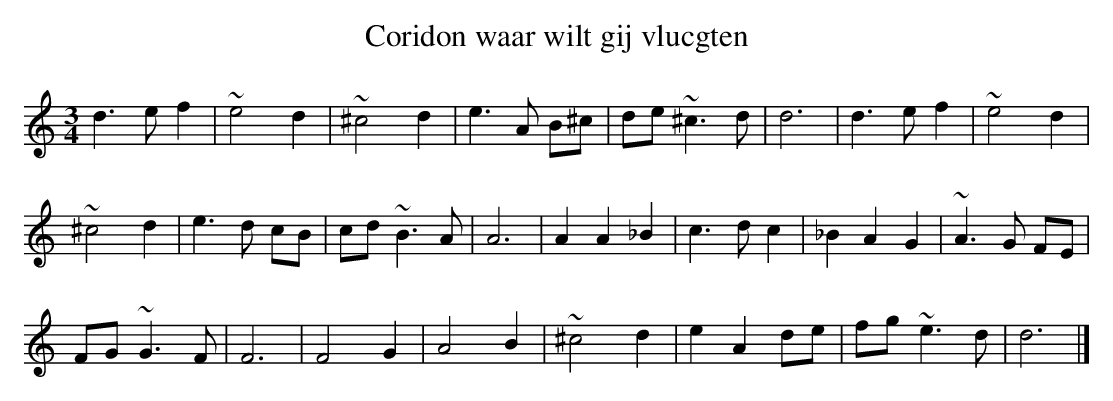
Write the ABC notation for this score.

X:1
T:Coridon waar wilt gij vlucgten
M:3/4
K:Ddor
d3ef2|~e4d2|~^c4d2|e3A B^c|de~^c3d|d6|d3ef2|~e4d2|
~^c4d2|e3d cB|cd~B3A|A6|A2A2_B2|c3dc2|_B2A2G2|~A3G FE|
FG~G3F|F6|F4G2|A4B2|~^c4d2|e2A2de|fg~e3d|d6|]
